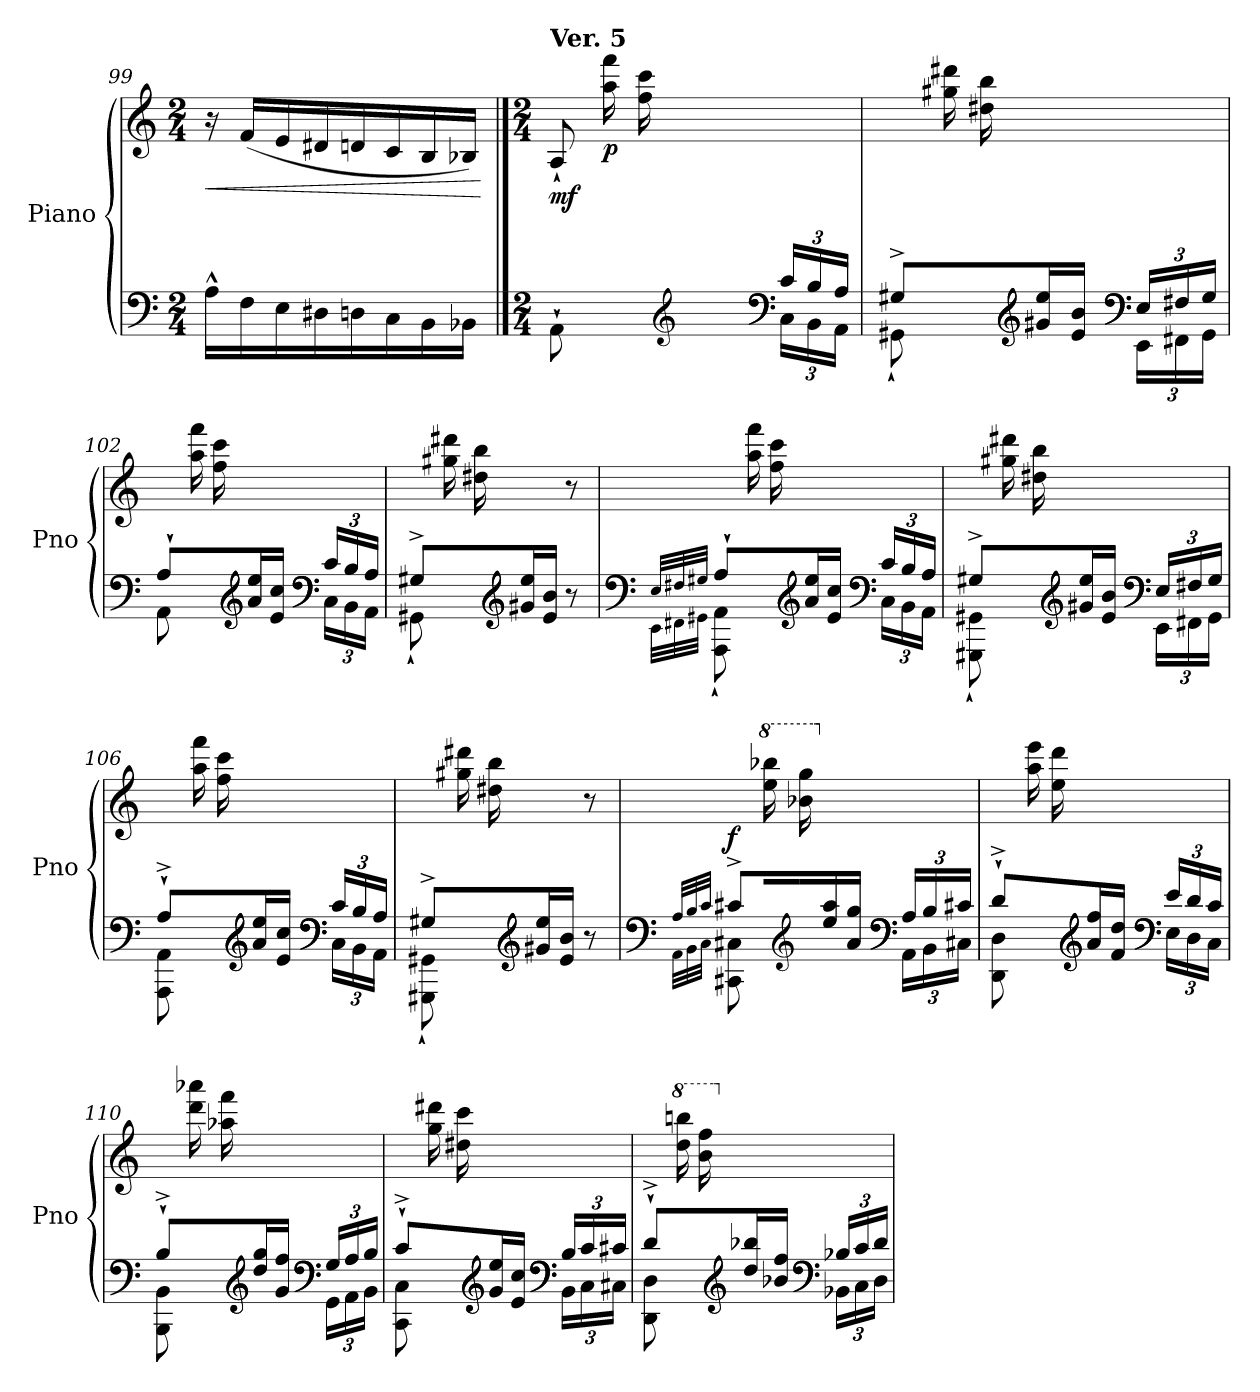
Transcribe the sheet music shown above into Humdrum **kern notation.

**kern	**kern	**dynam
*part1	*part1	*part1
*staff2	*staff1	*staff1/2
*I"Piano	*	*
*I'Pno	*	*
*clefF4	*clefG2	*
*k[]	*k[]	*
*M2/4	*M2/4	*
=99	=99	=99
!	!	!LO:HP:b
16A^^\LL	16r	<
16F\	(>16f/LL	.
16E\	16e/	.
16D#X\	16d#X/	.
16Dn\	16dn/	.
16C\	16c/	.
16BB\	16B/	.
16BB-X\JJ	16B-X/JJ)	.
.	.	[
!!LO:LB:g=z
==100	==100	==100
*M2/4	*M2/4	*
*^	*	*
!	!	!LO:TX:a:B:t=Ver. 5	!
!	!	!	!LO:DY:b
4ryy	8AA`\	8A`/	mf
!	!	!	!LO:DY:b
.	16ryy	(16aa\ 16fff\LL	p
.	16ryy	16ff\ 16ccc\	.
*clefG2	*	*	*
16a/ 16ee/	16ryy	4ryy	.
16e/ 16cc/JJ)	16ryy	.	.
*clefF4	*	*	*
*Xbrackettup	*	*	*
24c/LL	24C\LL	.	.
24B/	24BB\	.	.
24A/JJ	24AA\JJ	.	.
=101	=101	=101	=101
8G#X^/	8GG#X`\	8ryy	.
8ryy	16ryy	(16gg#X\ 16ddd#X\LL	.
.	16ryy	16dd#X\ 16bb\	.
*clefG2	*	*	*
16g#X/ 16ee/	16ryy	4ryy	.
16e/ 16b/JJ)	16ryy	.	.
*clefF4	*	*	*
24E/LL	24EE\LL	.	.
24F#X/	24FF#X\	.	.
24G#/JJ	24GG#\JJ	.	.
=102	=102	=102	=102
8A`/	8AA\	8ryy	.
8ryy	16ryy	(16aa\ 16fff\LL	.
.	16ryy	16ff\ 16ccc\	.
*clefG2	*	*	*
16a/ 16ee/	16ryy	4ryy	.
16e/ 16cc/JJ)	16ryy	.	.
*clefF4	*	*	*
24c/LL	24C\LL	.	.
24B/	24BB\	.	.
24A/JJ	24AA\JJ	.	.
=103	=103	=103	=103
8G#X^/	8GG#X`\	8ryy	.
8ryy	16ryy	(16gg#X\ 16ddd#X\LL	.
.	16ryy	16dd#X\ 16bb\	.
*clefG2	*	*	*
16g#X/ 16ee/	16ryy	8ryy	.
16e/ 16b/JJ)	16ryy	.	.
8ryy	8r	8r	.
!!LO:LB:g=z
=104	=104	=104	=104
*clefF4	*	*	*
32qE/LLL	32qEE\LLL	.	.
32qF#X/	32qFF#X\	.	.
32qG#X/JJJ	32qGG#X\JJJ	.	.
!	!	!	!LO:DY:b
!	!	!	!LO:DY:n=1:b
8A`/	8AAA\` 8AA\`	8ryy	sf mf
8ryy	16ryy	(16aa\ 16fff\LL	.
.	16ryy	16ff\ 16ccc\	.
*clefG2	*	*	*
16a/ 16ee/	16ryy	4ryy	.
16e/ 16cc/JJ)	16ryy	.	.
*clefF4	*	*	*
24c/LL	24C\LL	.	.
24B/	24BB\	.	.
24A/JJ	24AA\JJ	.	.
=105	=105	=105	=105
8G#X^/	8GGG#X\` 8GG#X\`	8ryy	.
8ryy	16ryy	(16gg#X\ 16ddd#X\LL	.
.	16ryy	16dd#X\ 16bb\	.
*clefG2	*	*	*
16g#X/ 16ee/	16ryy	4ryy	.
16e/ 16b/JJ)	16ryy	.	.
*clefF4	*	*	*
24E/LL	24EE\LL	.	.
24F#X/	24FF#X\	.	.
24G#/JJ	24GG#\JJ	.	.
=106	=106	=106	=106
8A`^/	8AAA\ 8AA\	8ryy	.
8ryy	16ryy	(16aa\ 16fff\LL	.
.	16ryy	16ff\ 16ccc\	.
*clefG2	*	*	*
16a/ 16ee/	16ryy	4ryy	.
16e/ 16cc/JJ)	16ryy	.	.
*clefF4	*	*	*
24c/LL	24C\LL	.	.
24B/	24BB\	.	.
24A/JJ	24AA\JJ	.	.
=107	=107	=107	=107
8G#X^/	8GGG#X\` 8GG#X\`	8ryy	.
8ryy	16ryy	(16gg#X\ 16ddd#X\LL	.
.	16ryy	16dd#X\ 16bb\	.
*clefG2	*	*	*
16g#X/ 16ee/	16ryy	8ryy	.
16e/ 16b/JJ)	16ryy	.	.
8ryy	8r	8r	.
!!LO:PB:g=z
=108	=108	=108	=108
*clefF4	*	*	*
32qA/LLL	32qAA\LLL	.	.
32qB/	32qBB\	.	.
32qc/JJJ	32qC\JJJ	.	.
!	!	!	!LO:DY:b
8c#X^/	8CC#X\ 8C#X\	8ryy	f
*	*	*8va	*
8ryy	16ryy	(16eee\ 16bbb-X\LL	.
*clefG2	*	*	*
.	16ryy	16bb-X\ 16ggg\	.
*	*	*X8va	*
16ee/ 16aa/	16ryy	4ryy	.
16a/ 16gg/JJ)	16ryy	.	.
*clefF4	*	*	*
24A/LL	24AA\LL	.	.
24B/	24BB\	.	.
24c#X/JJ	24C#X\JJ	.	.
=109	=109	=109	=109
8d`^/	8DD\ 8D\	8ryy	.
8ryy	16ryy	(16aa\ 16eee\LL	.
.	16ryy	16ee\ 16ddd\	.
*clefG2	*	*	*
16a/ 16ff/	16ryy	4ryy	.
16f/ 16dd/JJ)	16ryy	.	.
*clefF4	*	*	*
24e/LL	24E\LL	.	.
24d/	24D\	.	.
24c/JJ	24C\JJ	.	.
=110	=110	=110	=110
8B`^/	8BBB\ 8BB\	8ryy	.
8ryy	16ryy	(16ddd\ 16aaa-X\LL	.
.	16ryy	16aa-X\ 16fff\	.
*clefG2	*	*	*
16dd/ 16gg/	16ryy	4ryy	.
16g/ 16ff/JJ)	16ryy	.	.
*clefF4	*	*	*
24G/LL	24GG\LL	.	.
24A/	24AA\	.	.
24B/JJ	24BB\JJ	.	.
=111	=111	=111	=111
8c`^/	8CC\ 8C\	8ryy	.
8ryy	16ryy	(16gg\ 16ddd#X\LL	.
.	16ryy	16dd#X\ 16ccc\	.
*clefG2	*	*	*
16g/ 16ee/	16ryy	4ryy	.
16e/ 16cc/JJ)	16ryy	.	.
*clefF4	*	*	*
24B/LL	24BB\LL	.	.
24c/	24C\	.	.
24c#X/JJ	24C#X\JJ	.	.
!!LO:LB:g=z
=112	=112	=112	=112
8d`^/	8DD\ 8D\	8ryy	.
*	*	*8va	*
8ryy	16ryy	(16ddd\ 16bbbn\LL	.
.	16ryy	16bb\ 16fff\	.
*clefG2	*	*	*
*	*	*X8va	*
16dd/ 16bb-X/	16ryy	4ryy	.
16b-X/ 16ff/JJ)	16ryy	.	.
*clefF4	*	*	*
24B-X/LL	24BB-X\LL	.	.
24c/	24C\	.	.
24d/JJ	24D\JJ	.	.
*v	*v	*	*
=	=	=
*-	*-	*-
